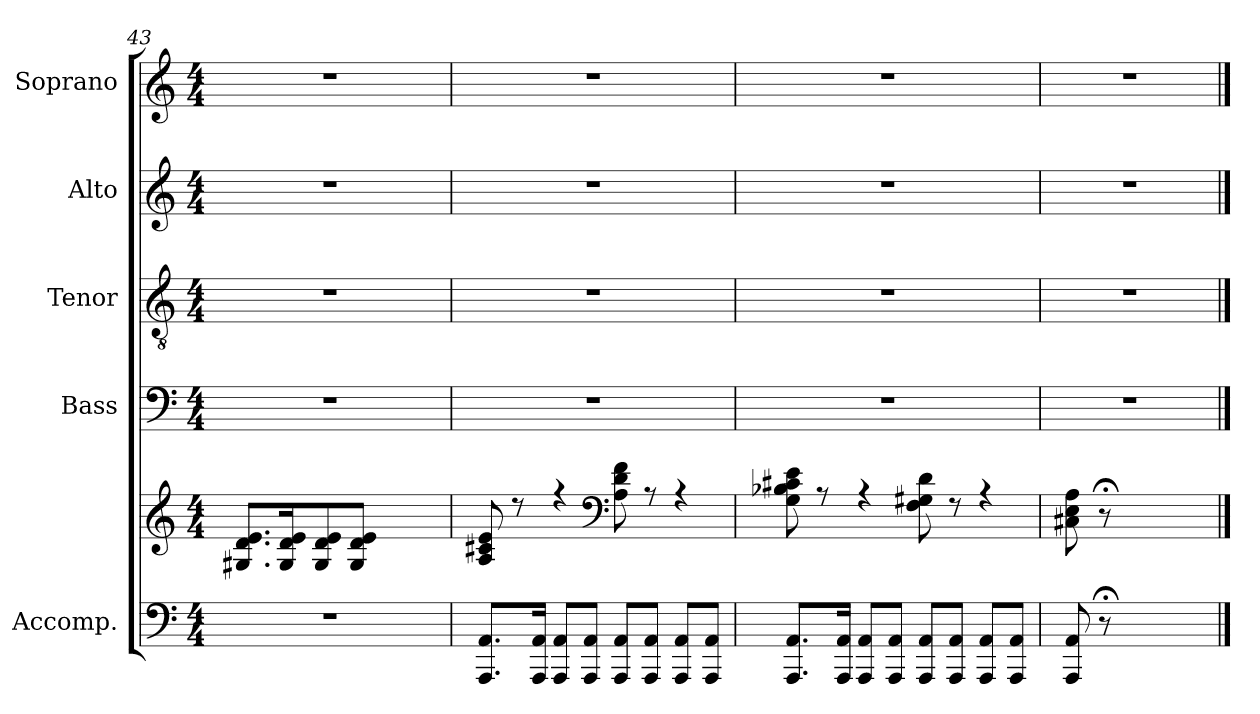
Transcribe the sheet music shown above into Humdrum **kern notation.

**kern	**kern	**kern	**kern	**kern	**kern
*part5	*part5	*part4	*part3	*part2	*part1
*staff6	*staff5	*staff4	*staff3	*staff2	*staff1
*I"Accomp.	*	*I"Bass	*I"Tenor	*I"Alto	*I"Soprano
*	*	*I'B	*I'T	*I'A	*I'S
*clefF4	*clefG2	*clefF4	*clefGv2	*clefG2	*clefG2
*k[]	*k[]	*k[]	*k[]	*k[]	*k[]
*C:	*C:	*C:	*C:	*C:	*C:
*M4/4	*M4/4	*M4/4	*M4/4	*M4/4	*M4/4
=43	=43	=43	=43	=43	=43
*	*^	*	*	*	*
1r	8.G#/ 8.d/ 8.e/L	1ryy	1r	1r	1r	1r
.	16G#/ 16d/ 16e/k	.	.	.	.	.
.	8G#/ 8d/ 8e/	.	.	.	.	.
.	8G#/ 8d/ 8e/J	.	.	.	.	.
.	2ryy	.	.	.	.	.
=44	=44	=44	=44	=44	=44	=44
8.AAA/ 8.AA/L	8A/ 8c#X/ 8e/	1ryy	1r	1r	1r	1r
.	8r	.	.	.	.	.
16AAA/ 16AA/Jk	.	.	.	.	.	.
8AAA/ 8AA/L	4r	.	.	.	.	.
8AAA/ 8AA/J	.	.	.	.	.	.
*	*clefF4	*	*	*	*	*
8AAA/ 8AA/L	8A\ 8d\ 8f\	.	.	.	.	.
8AAA/ 8AA/J	8r	.	.	.	.	.
8AAA/ 8AA/L	4r	.	.	.	.	.
8AAA/ 8AA/J	.	.	.	.	.	.
=45	=45	=45	=45	=45	=45	=45
8.AAA/ 8.AA/L	8G\ 8B-X\ 8c#X\ 8e\	1ryy	1r	1r	1r	1r
.	8r	.	.	.	.	.
16AAA/ 16AA/Jk	.	.	.	.	.	.
8AAA/ 8AA/L	4r	.	.	.	.	.
8AAA/ 8AA/J	.	.	.	.	.	.
8AAA/ 8AA/L	8F\ 8G#X\ 8d\	.	.	.	.	.
8AAA/ 8AA/J	8r	.	.	.	.	.
8AAA/ 8AA/L	4r	.	.	.	.	.
8AAA/ 8AA/J	.	.	.	.	.	.
=46	=46	=46	=46	=46	=46	=46
8AAA/ 8AA/	8C#X\ 8E\ 8A\	4ryy	1r	1r	1r	1r
8r;	8r;<	.	.	.	.	.
2.ryy	2.ryy	2.ryy	.	.	.	.
*	*v	*v	*	*	*	*
==	==	==	==	==	==
*-	*-	*-	*-	*-	*-
